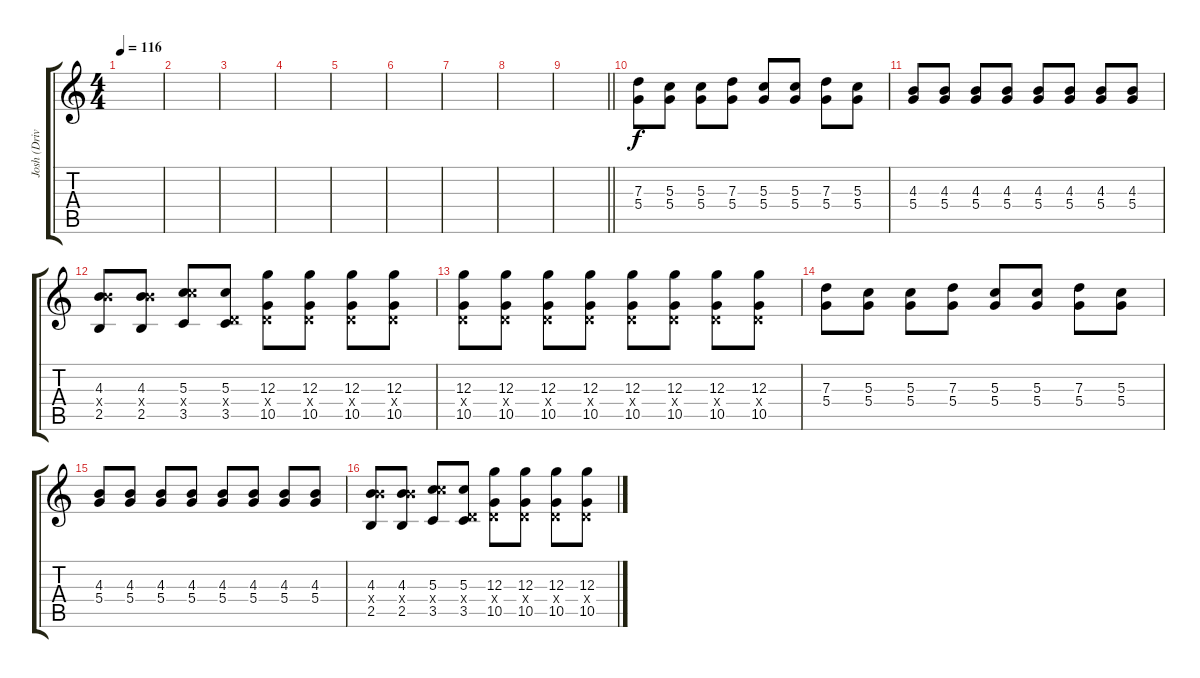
\track ("Josh (Drive)" "Josh (Driv") {instrument overdrivenguitar}
\staff {score tabs}
\tuning (E4 B3 G3 D3 A2 D2) {hide}
\ts (4 4)
\tempo 116
\clef g2
\ks c
|
|
|
|
|
|
|
|
\barLineRight lightlight
|
(7.3 5.4).8{volume 13} (5.3 5.4).8 (5.3 5.4).8 (7.3 5.4).8 (5.3 5.4).8 (5.3 5.4).8 (7.3 5.4).8 (5.3 5.4).8 |
(4.3 5.4).8 (4.3 5.4).8 (4.3 5.4).8 (4.3 5.4).8 (4.3 5.4).8 (4.3 5.4).8 (4.3 5.4).8 (4.3 5.4).8 |
(4.3 9.4{x} 2.5).8 (4.3 9.4{x} 2.5).8 (5.3 10.4{x} 3.5).8 (5.3 0.4{x} 3.5).8 (12.3 0.4{x} 10.5).8 (12.3 0.4{x} 10.5).8 (12.3 0.4{x} 10.5).8 (12.3 0.4{x} 10.5).8 |
(12.3 0.4{x} 10.5).8 (12.3 0.4{x} 10.5).8 (12.3 0.4{x} 10.5).8 (12.3 0.4{x} 10.5).8 (12.3 0.4{x} 10.5).8 (12.3 0.4{x} 10.5).8 (12.3 0.4{x} 10.5).8 (12.3 0.4{x} 10.5).8 |
(7.3 5.4).8 (5.3 5.4).8 (5.3 5.4).8 (7.3 5.4).8 (5.3 5.4).8 (5.3 5.4).8 (7.3 5.4).8 (5.3 5.4).8 |
(4.3 5.4).8 (4.3 5.4).8 (4.3 5.4).8 (4.3 5.4).8 (4.3 5.4).8 (4.3 5.4).8 (4.3 5.4).8 (4.3 5.4).8 |
(4.3 9.4{x} 2.5).8 (4.3 9.4{x} 2.5).8 (5.3 10.4{x} 3.5).8 (5.3 0.4{x} 3.5).8 (12.3 0.4{x} 10.5).8 (12.3 0.4{x} 10.5).8 (12.3 0.4{x} 10.5).8 (12.3 0.4{x} 10.5).8
